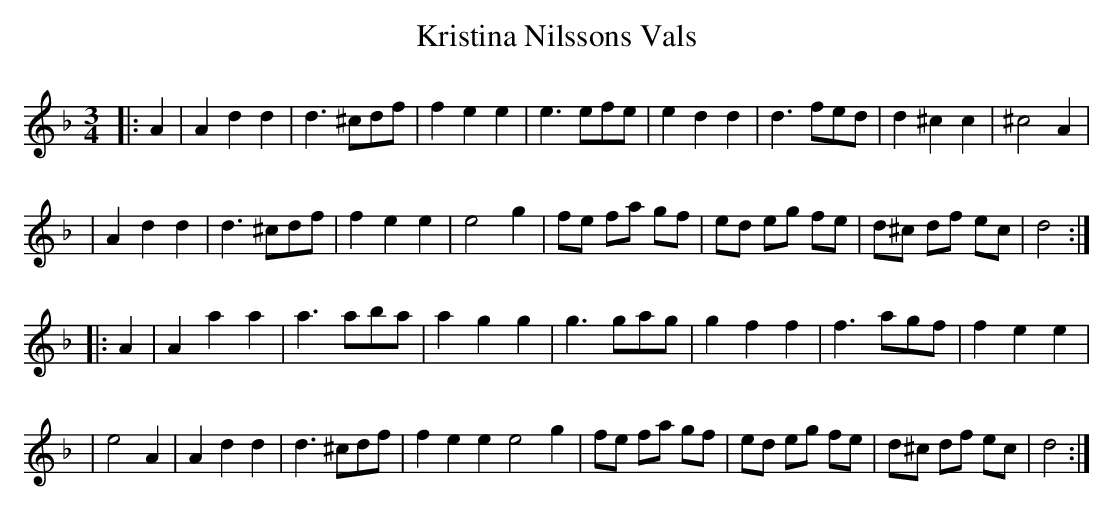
X:1
T:Kristina Nilssons Vals
M:3/4
L:1/8
K:Dm
|:A2|A2d2d2 | d3 ^cdf | f2e2e2 | e3 efe | e2d2d2 | d3 fed | d2^c2c2 | ^c4 A2|
 |A2d2d2 | d3 ^cdf | f2e2e2 |e4 g2 | fe fa gf | ed eg fe | d^c df ec | d4 :|
|:A2|A2a2a2 | a3 aba | a2g2g2 | g3 gag | g2f2f2 | f3 agf | f2e2e2 |
| e4 A2 | A2d2d2 | d3 ^cdf | f2e2e2 e4 g2 | fe fa gf | ed eg fe | d^c df ec | d4 :|
